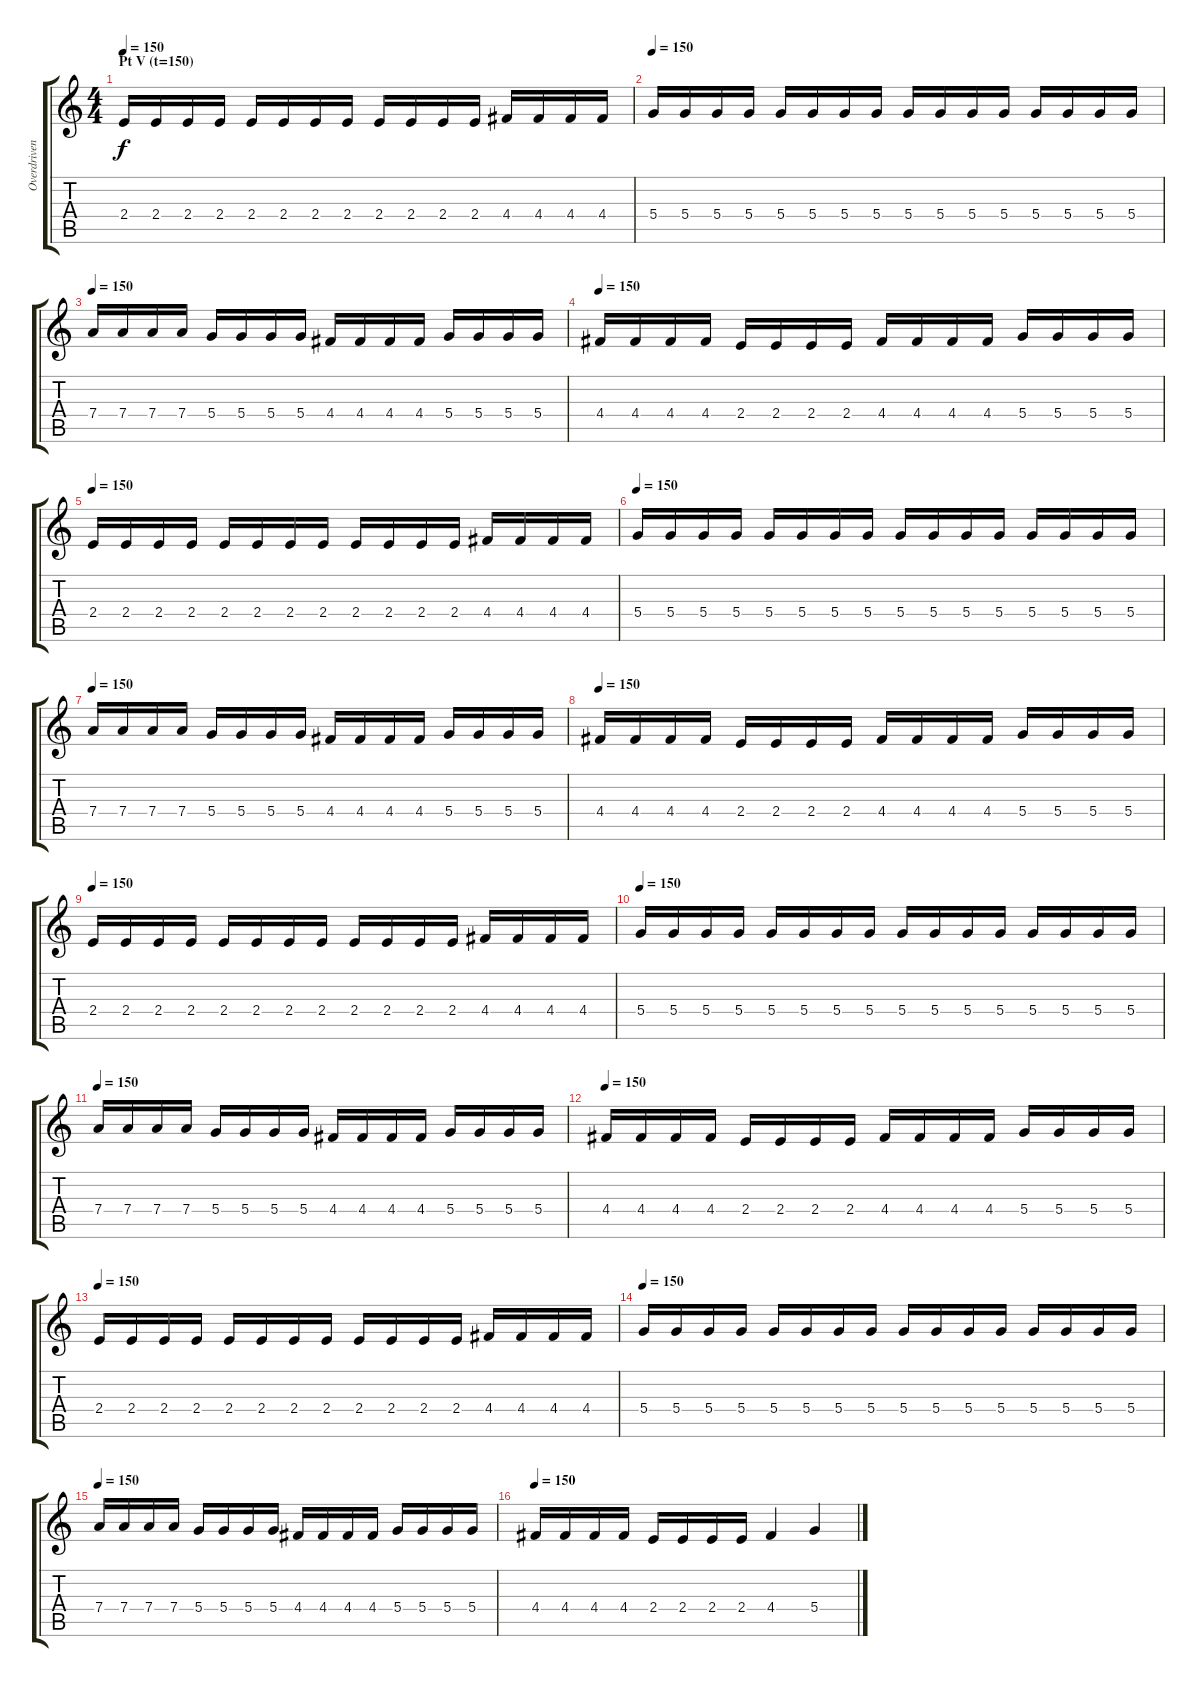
\track ("Overdriven Guitar II" "Overdriven") {instrument overdrivenguitar}
\staff {score tabs}
\tuning (E4 B3 G3 D3 A2 E2) {hide}
\ts (4 4)
\section ("" "Pt V (t=150)")
\tempo 150
\clef g2
\ks c
2.4.16{dy f} 2.4.16 2.4.16 2.4.16 2.4.16 2.4.16 2.4.16 2.4.16 2.4.16 2.4.16 2.4.16 2.4.16 4.4.16 4.4.16 4.4.16 4.4.16 |
\tempo 150
5.4.16 5.4.16 5.4.16 5.4.16 5.4.16 5.4.16 5.4.16 5.4.16 5.4.16 5.4.16 5.4.16 5.4.16 5.4.16 5.4.16 5.4.16 5.4.16 |
\tempo 150
7.4.16 7.4.16 7.4.16 7.4.16 5.4.16 5.4.16 5.4.16 5.4.16 4.4.16 4.4.16 4.4.16 4.4.16 5.4.16 5.4.16 5.4.16 5.4.16 |
\tempo 150
4.4.16 4.4.16 4.4.16 4.4.16 2.4.16 2.4.16 2.4.16 2.4.16 4.4.16 4.4.16 4.4.16 4.4.16 5.4.16 5.4.16 5.4.16 5.4.16 |
\tempo 150
2.4.16 2.4.16 2.4.16 2.4.16 2.4.16 2.4.16 2.4.16 2.4.16 2.4.16 2.4.16 2.4.16 2.4.16 4.4.16 4.4.16 4.4.16 4.4.16 |
\tempo 150
5.4.16 5.4.16 5.4.16 5.4.16 5.4.16 5.4.16 5.4.16 5.4.16 5.4.16 5.4.16 5.4.16 5.4.16 5.4.16 5.4.16 5.4.16 5.4.16 |
\tempo 150
7.4.16 7.4.16 7.4.16 7.4.16 5.4.16 5.4.16 5.4.16 5.4.16 4.4.16 4.4.16 4.4.16 4.4.16 5.4.16 5.4.16 5.4.16 5.4.16 |
\tempo 150
4.4.16 4.4.16 4.4.16 4.4.16 2.4.16 2.4.16 2.4.16 2.4.16 4.4.16 4.4.16 4.4.16 4.4.16 5.4.16 5.4.16 5.4.16 5.4.16 |
\tempo 150
2.4.16 2.4.16 2.4.16 2.4.16 2.4.16 2.4.16 2.4.16 2.4.16 2.4.16 2.4.16 2.4.16 2.4.16 4.4.16 4.4.16 4.4.16 4.4.16 |
\tempo 150
5.4.16 5.4.16 5.4.16 5.4.16 5.4.16 5.4.16 5.4.16 5.4.16 5.4.16 5.4.16 5.4.16 5.4.16 5.4.16 5.4.16 5.4.16 5.4.16 |
\tempo 150
7.4.16 7.4.16 7.4.16 7.4.16 5.4.16 5.4.16 5.4.16 5.4.16 4.4.16 4.4.16 4.4.16 4.4.16 5.4.16 5.4.16 5.4.16 5.4.16 |
\tempo 150
4.4.16 4.4.16 4.4.16 4.4.16 2.4.16 2.4.16 2.4.16 2.4.16 4.4.16 4.4.16 4.4.16 4.4.16 5.4.16 5.4.16 5.4.16 5.4.16 |
\tempo 150
2.4.16 2.4.16 2.4.16 2.4.16 2.4.16 2.4.16 2.4.16 2.4.16 2.4.16 2.4.16 2.4.16 2.4.16 4.4.16 4.4.16 4.4.16 4.4.16 |
\tempo 150
5.4.16 5.4.16 5.4.16 5.4.16 5.4.16 5.4.16 5.4.16 5.4.16 5.4.16 5.4.16 5.4.16 5.4.16 5.4.16 5.4.16 5.4.16 5.4.16 |
\tempo 150
7.4.16 7.4.16 7.4.16 7.4.16 5.4.16 5.4.16 5.4.16 5.4.16 4.4.16 4.4.16 4.4.16 4.4.16 5.4.16 5.4.16 5.4.16 5.4.16 |
\tempo 150
4.4.16 4.4.16 4.4.16 4.4.16 2.4.16 2.4.16 2.4.16 2.4.16 4.4.4 5.4.4
